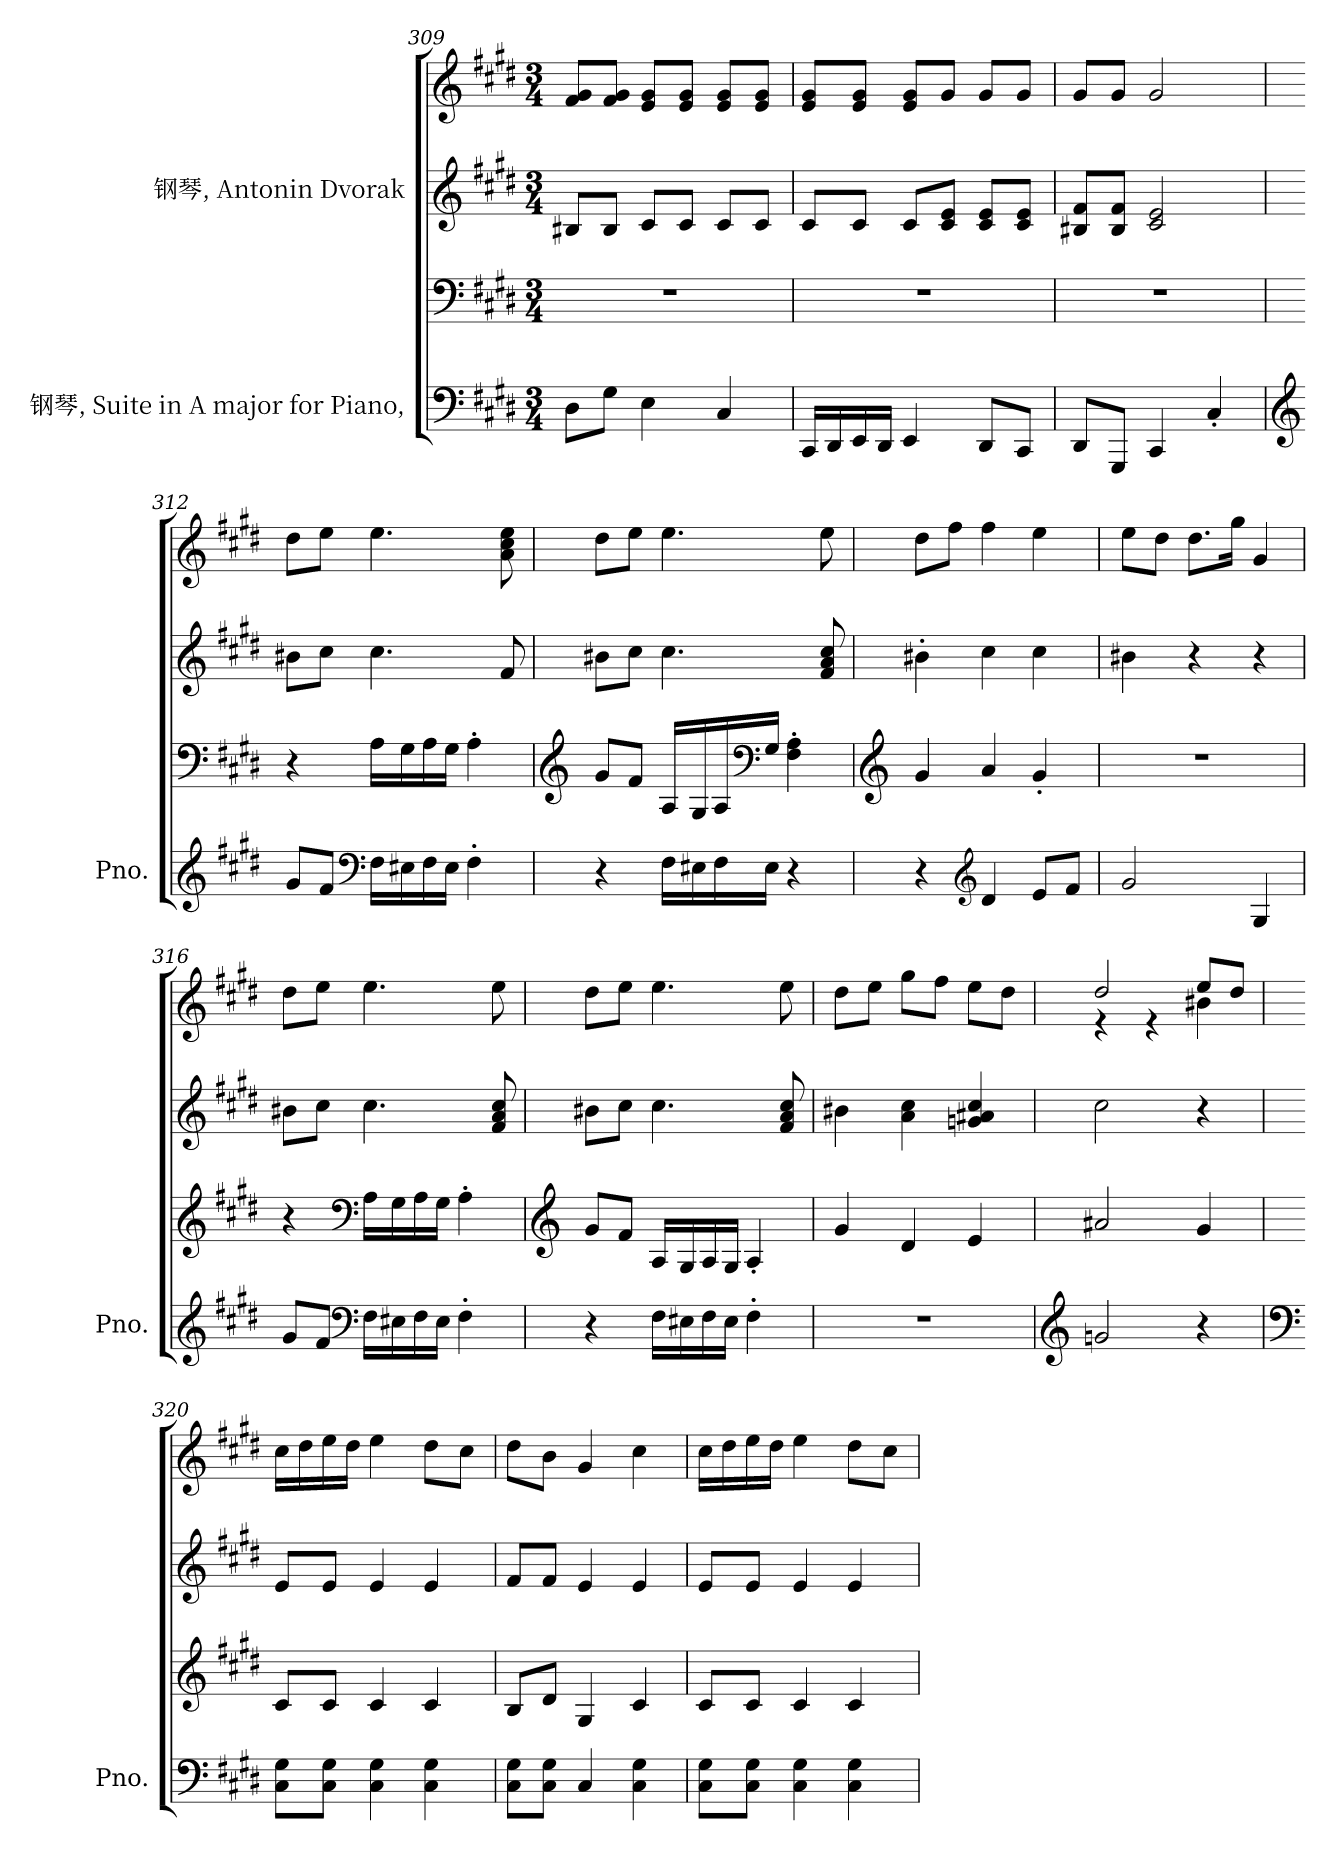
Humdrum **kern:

**kern	**kern	**kern	**kern
*part2	*part2	*part1	*part1
*staff4	*staff3	*staff2	*staff1
*I"钢琴, Suite in A major for Piano,	*	*I"钢琴, Antonin Dvorak	*
*I'Pno.	*	*	*
*clefF4	*clefF4	*clefG2	*clefG2
*k[f#c#g#d#]	*k[f#c#g#d#]	*k[f#c#g#d#]	*k[f#c#g#d#]
*M3/4	*M3/4	*M3/4	*M3/4
=309	=309	=309	=309
8D#\L	2.r	8B#X/L	8f#/ 8g#/L
8G#\J	.	8B#/J	8f#/ 8g#/J
4E\	.	8c#/L	8e/ 8g#/L
.	.	8c#/J	8e/ 8g#/J
4C#/	.	8c#/L	8e/ 8g#/L
.	.	8c#/J	8e/ 8g#/J
=310	=310	=310	=310
16CC#/LL	2.r	8c#/L	8e/ 8g#/L
16DD#/	.	.	.
16EE/	.	8c#/J	8e/ 8g#/J
16DD#/JJ	.	.	.
4EE/	.	8c#/L	8e/ 8g#/L
.	.	8c#/ 8e/J	8g#/J
8DD#/L	.	8c#/ 8e/L	8g#/L
8CC#/J	.	8c#/ 8e/J	8g#/J
=311	=311	=311	=311
8DD#/L	2.r	8B#X/ 8f#/L	8g#/L
8GGG#/J	.	8B#/ 8f#/J	8g#/J
4CC#/	.	2c#/ 2e/	2g#/
4C#'/	.	.	.
!!LO:LB:g=z
=312	=312	=312	=312
*clefG2	*	*	*
8g#/L	4r	8b#X\L	8dd#\L
8f#/J	.	8cc#\J	8ee\J
*clefF4	*	*	*
16F#\LL	16A\LL	4.cc#\	4.ee\
16E#X\	16G#\	.	.
16F#\	16A\	.	.
16E#\JJ	16G#\JJ	.	.
4F#'\	4A'\	.	.
.	.	8f#/	8a\ 8cc#\ 8ee\
=313	=313	=313	=313
*	*clefG2	*	*
4r	8g#/L	8b#X\L	8dd#\L
.	8f#/J	8cc#\J	8ee\J
16F#\LL	16A/LL	4.cc#\	4.ee\
16E#X\	16G#/	.	.
16F#\	16A/	.	.
*	*clefF4	*	*
16E#\JJ	16G#/JJ	.	.
4r	4F#\' 4A\'	.	.
.	.	8f#/ 8a/ 8cc#/	8ee\
=314	=314	=314	=314
*	*clefG2	*	*
4r	4g#/	4b#X'\	8dd#\L
.	.	.	8ff#\J
*clefG2	*	*	*
4d#/	4a/	4cc#\	4ff#\
8e/L	4g#'/	4cc#\	4ee\
8f#/J	.	.	.
=315	=315	=315	=315
2g#/	2.r	4b#X\	8ee\L
.	.	.	8dd#\J
.	.	4r	8.dd#\L
.	.	.	16gg#\Jk
4G#/	.	4r	4g#/
!!LO:LB:g=z
=316	=316	=316	=316
8g#/L	4r	8b#X\L	8dd#\L
8f#/J	.	8cc#\J	8ee\J
*clefF4	*clefF4	*	*
16F#\LL	16A\LL	4.cc#\	4.ee\
16E#X\	16G#\	.	.
16F#\	16A\	.	.
16E#\JJ	16G#\JJ	.	.
4F#'\	4A'\	.	.
.	.	8f#/ 8a/ 8cc#/	8ee\
=317	=317	=317	=317
*	*clefG2	*	*
4r	8g#/L	8b#X\L	8dd#\L
.	8f#/J	8cc#\J	8ee\J
16F#\LL	16A/LL	4.cc#\	4.ee\
16E#X\	16G#/	.	.
16F#\	16A/	.	.
16E#\JJ	16G#/JJ	.	.
4F#'\	4A'/	.	.
.	.	8f#/ 8a/ 8cc#/	8ee\
=318	=318	=318	=318
2.r	4g#/	4b#X\	8dd#\L
.	.	.	8ee\J
.	4d#/	4a\ 4cc#\	8gg#\L
*	*	*	*MM73
.	.	.	8ff#\J
.	4e/	4gn/ 4a#X/ 4cc#/	8ee\L
.	.	.	8dd#\J
=319	=319	=319	=319
*clefG2	*	*	*
*	*	*	*^
2gn/	2a#X/	2cc#\	2dd#/	4r
.	.	.	.	4r
*	*	*	*MM68	*
4r	4g#/	4r	8ee/L	4b#X\
.	.	.	8dd#/J	.
*	*	*	*v	*v
!!LO:PB:g=z
=320	=320	=320	=320
*clefF4	*	*	*
*	*	*	*MM78
8C#\ 8G#\L	8c#/L	8e/L	16cc#\LL
.	.	.	16dd#\
8C#\ 8G#\J	8c#/J	8e/J	16ee\
.	.	.	16dd#\JJ
4C#\ 4G#\	4c#/	4e/	4ee\
4C#\ 4G#\	4c#/	4e/	8dd#\L
.	.	.	8cc#\J
=321	=321	=321	=321
8C#\ 8G#\L	8B/L	8f#/L	8dd#\L
8C#\ 8G#\J	8d#/J	8f#/J	8b\J
4C#/	4G#/	4e/	4g#/
4C#\ 4G#\	4c#/	4e/	4cc#\
=322	=322	=322	=322
8C#\ 8G#\L	8c#/L	8e/L	16cc#\LL
.	.	.	16dd#\
8C#\ 8G#\J	8c#/J	8e/J	16ee\
.	.	.	16dd#\JJ
4C#\ 4G#\	4c#/	4e/	4ee\
4C#\ 4G#\	4c#/	4e/	8dd#\L
.	.	.	8cc#\J
=	=	=	=
*-	*-	*-	*-
